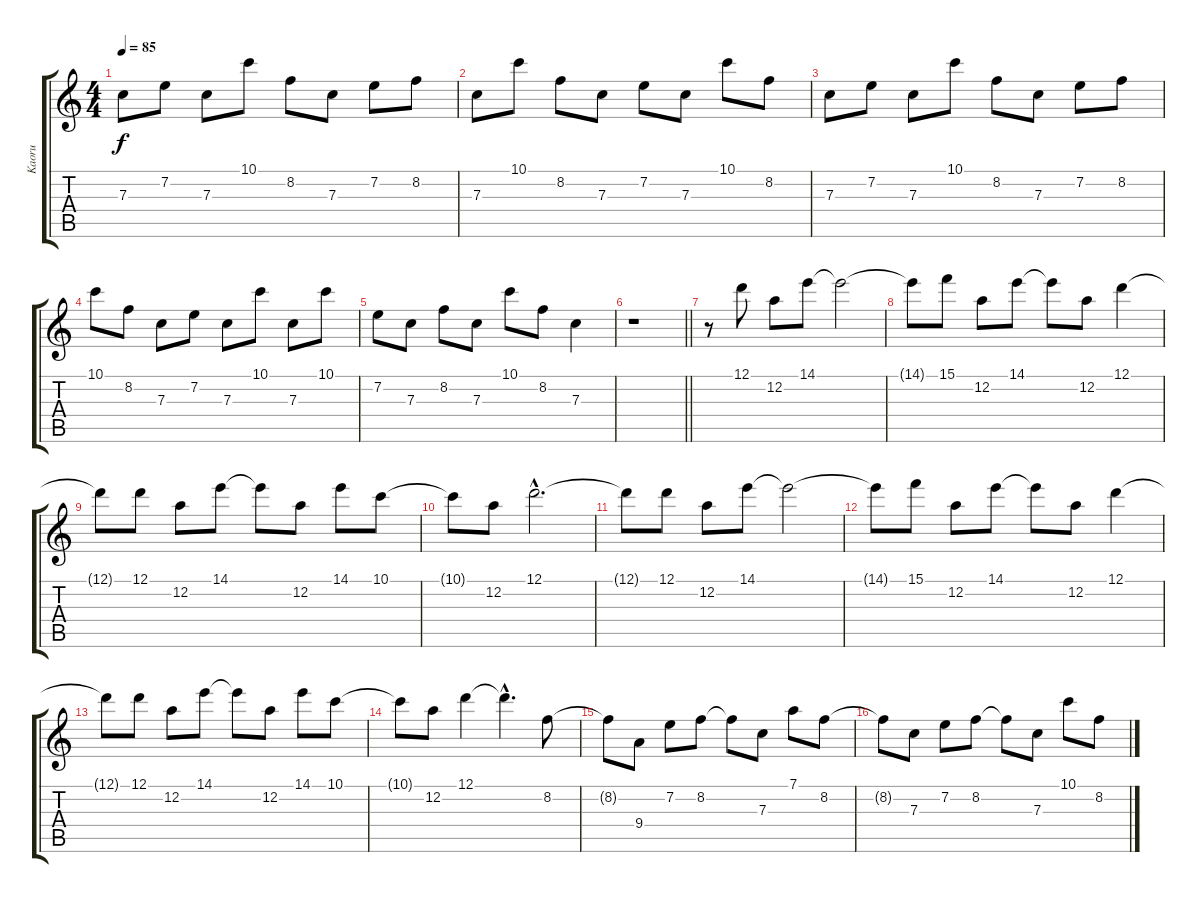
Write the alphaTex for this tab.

\track ("Kaoru" "Kaoru") {instrument electricguitarclean}
\staff {score tabs}
\tuning (D4 A3 F3 C3 G2 D2) {hide}
\ts (4 4)
\tempo 85
\clef g2
\ks c
7.3.8{dy f} 7.2.8 7.3.8 10.1.8 8.2.8 7.3.8 7.2.8 8.2.8 |
7.3.8 10.1.8 8.2.8 7.3.8 7.2.8 7.3.8 10.1.8 8.2.8 |
7.3.8 7.2.8 7.3.8 10.1.8 8.2.8 7.3.8 7.2.8 8.2.8 |
10.1.8 8.2.8 7.3.8 7.2.8 7.3.8 10.1.8 7.3.8 10.1.8 |
7.2.8 7.3.8 8.2.8 7.3.8 10.1.8 8.2.8 7.3.4 |
\barLineRight lightlight
r.1 |
r.8 12.1.8 12.2.8 14.1.8 14.1{t}.2 |
14.1{t}.8 15.1.8 12.2.8 14.1.8 14.1{t}.8 12.2.8 12.1.4 |
12.1{t}.8 12.1.8 12.2.8 14.1.8 14.1{t}.8 12.2.8 14.1.8 10.1.8 |
10.1{t}.8 12.2.8 12.1{hac}.2{d} |
12.1{t}.8 12.1.8 12.2.8 14.1.8 14.1{t}.2 |
14.1{t}.8 15.1.8 12.2.8 14.1.8 14.1{t}.8 12.2.8 12.1.4 |
12.1{t}.8 12.1.8 12.2.8 14.1.8 14.1{t}.8 12.2.8 14.1.8 10.1.8 |
10.1{t}.8 12.2.8 12.1.4 12.1{hac t}.4{d} 8.2.8 |
8.2{t}.8 9.4.8 7.2.8 8.2.8 8.2{t}.8 7.3.8 7.1.8 8.2.8 |
8.2{t}.8 7.3.8 7.2.8 8.2.8 8.2{t}.8 7.3.8 10.1.8 8.2.8
